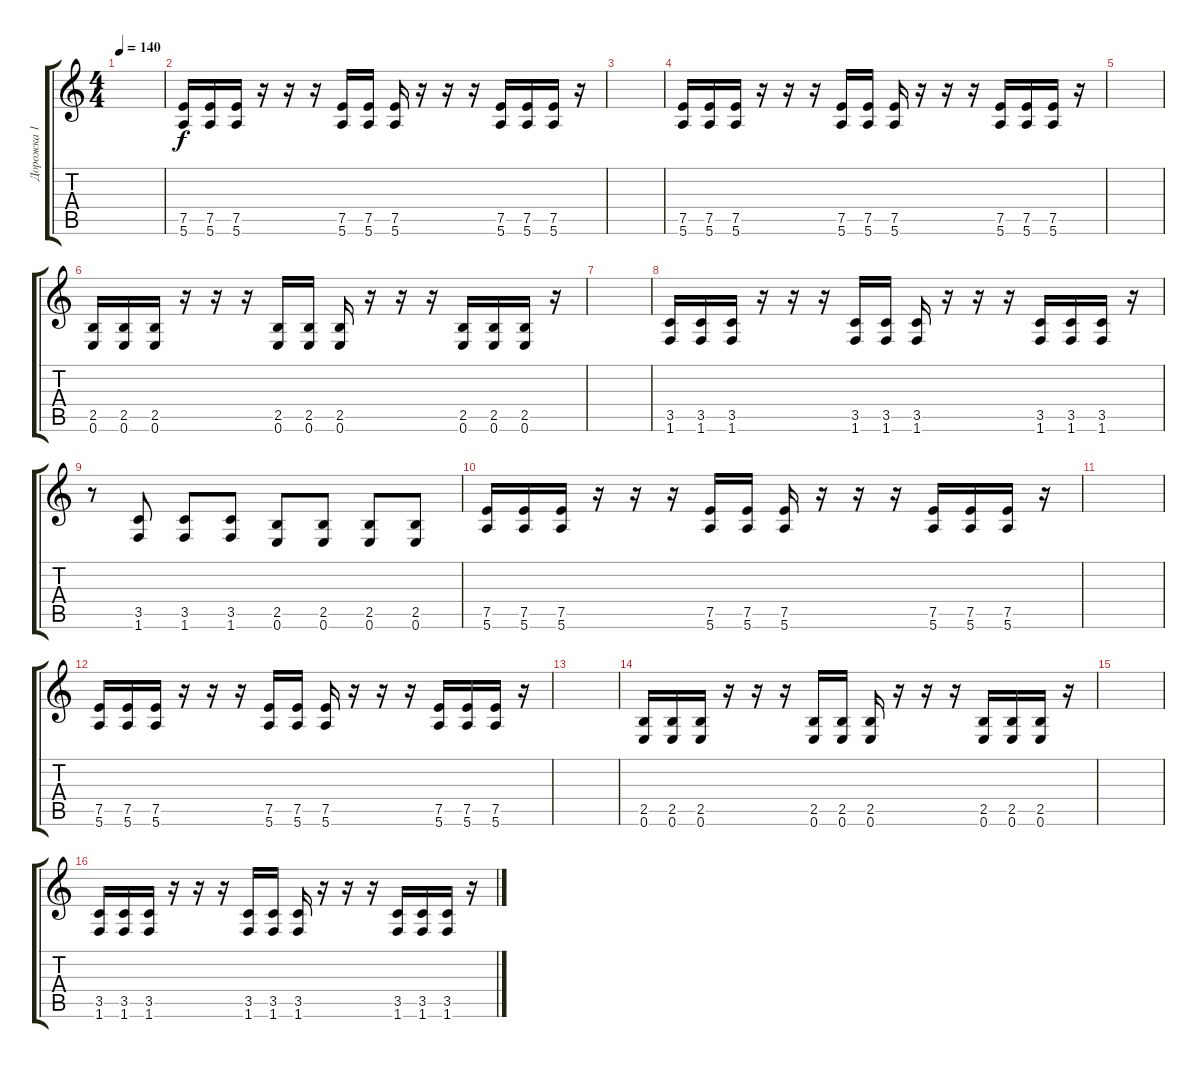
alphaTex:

\track ("Дорожка 1" "Дорожка 1") {instrument distortionguitar}
\staff {score tabs}
\tuning (E4 B3 G3 D3 A2 E2) {hide}
\ts (4 4)
\tempo 140
\clef g2
\ks c
|
(7.5 5.6).16 (7.5 5.6).16 (7.5 5.6).16 r.16 r.16 r.16 (7.5 5.6).16 (7.5 5.6).16 (7.5 5.6).16 r.16 r.16 r.16 (7.5 5.6).16 (7.5 5.6).16 (7.5 5.6).16 r.16 |
|
(7.5 5.6).16 (7.5 5.6).16 (7.5 5.6).16 r.16 r.16 r.16 (7.5 5.6).16 (7.5 5.6).16 (7.5 5.6).16 r.16 r.16 r.16 (7.5 5.6).16 (7.5 5.6).16 (7.5 5.6).16 r.16 |
|
(2.5 0.6).16 (2.5 0.6).16 (2.5 0.6).16 r.16 r.16 r.16 (2.5 0.6).16 (2.5 0.6).16 (2.5 0.6).16 r.16 r.16 r.16 (2.5 0.6).16 (2.5 0.6).16 (2.5 0.6).16 r.16 |
|
(3.5 1.6).16 (3.5 1.6).16 (3.5 1.6).16 r.16 r.16 r.16 (3.5 1.6).16 (3.5 1.6).16 (3.5 1.6).16 r.16 r.16 r.16 (3.5 1.6).16 (3.5 1.6).16 (3.5 1.6).16 r.16 |
r.8 (3.5 1.6).8 (3.5 1.6).8 (3.5 1.6).8 (2.5 0.6).8 (2.5 0.6).8 (2.5 0.6).8 (2.5 0.6).8 |
(7.5 5.6).16 (7.5 5.6).16 (7.5 5.6).16 r.16 r.16 r.16 (7.5 5.6).16 (7.5 5.6).16 (7.5 5.6).16 r.16 r.16 r.16 (7.5 5.6).16 (7.5 5.6).16 (7.5 5.6).16 r.16 |
|
(7.5 5.6).16 (7.5 5.6).16 (7.5 5.6).16 r.16 r.16 r.16 (7.5 5.6).16 (7.5 5.6).16 (7.5 5.6).16 r.16 r.16 r.16 (7.5 5.6).16 (7.5 5.6).16 (7.5 5.6).16 r.16 |
|
(2.5 0.6).16 (2.5 0.6).16 (2.5 0.6).16 r.16 r.16 r.16 (2.5 0.6).16 (2.5 0.6).16 (2.5 0.6).16 r.16 r.16 r.16 (2.5 0.6).16 (2.5 0.6).16 (2.5 0.6).16 r.16 |
|
(3.5 1.6).16 (3.5 1.6).16 (3.5 1.6).16 r.16 r.16 r.16 (3.5 1.6).16 (3.5 1.6).16 (3.5 1.6).16 r.16 r.16 r.16 (3.5 1.6).16 (3.5 1.6).16 (3.5 1.6).16 r.16
